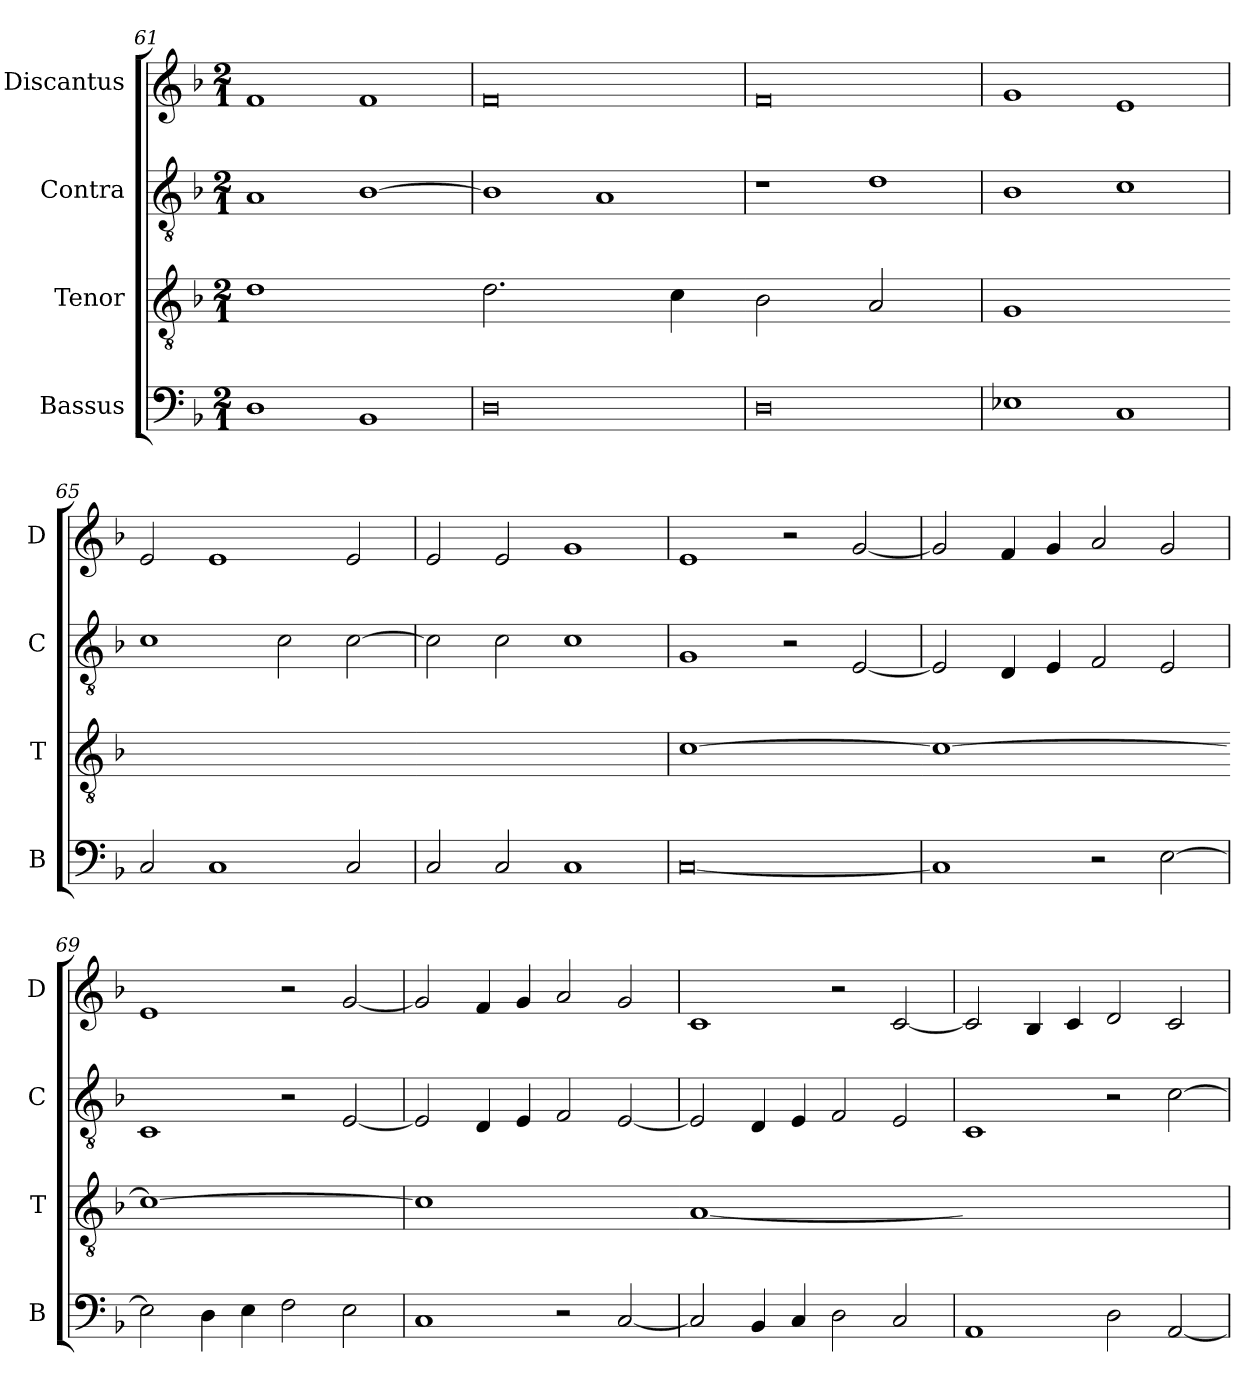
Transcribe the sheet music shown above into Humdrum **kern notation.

**kern	**kern	**kern	**kern
*part4	*part3	*part2	*part1
*staff4	*staff3	*staff2	*staff1
*I"Bassus	*I"Tenor	*I"Contra	*I"Discantus
*I'B	*I'T	*I'C	*I'D
*clefF4	*clefGv2	*clefGv2	*clefG2
*k[b-]	*k[b-]	*k[b-]	*k[b-]
*M2/1	*M2/1	*M2/1	*M2/1
=61	=61	=61	=61
!	!LO:N:vis=1	!	!
1D	0d	1A	1f
1BB-	.	[1B-	1f
=62	=62-	=62	=62
!	!LO:N:vis=2.	!	!
0D	1.d	1B-]	0f
.	.	1A	.
!	!LO:N:vis=4	!	!
.	2c\	.	.
=63	=63-	=63	=63
!	!LO:N:vis=2	!	!
0D	1B-	1r	0f
!	!LO:N:vis=2	!	!
.	1A	1d	.
=64	=64	=64	=64
!	!LO:N:vis=1	!	!
1E-X	[y0G	1B-	1g
1C	.	1c	1e
=65	=65-	=65	=65
!	!LO:N:vis=1	!	!
2C/	0Gyy_	1c	2e/
1C	.	.	1e
.	.	2c\	.
2C/	.	[2c\	2e/
=66	=66-	=66	=66
!	!LO:N:vis=1	!	!
2C/	0Gyy]	2c\]	2e/
2C/	.	2c\	2e/
1C	.	1c	1g
=67	=67	=67	=67
!	!LO:N:vis=1	!	!
[0C	[0c	1G	1e
.	.	2r	2r
.	.	[2E/	[2g/
=68	=68-	=68	=68
!	!LO:N:vis=1	!	!
1C]	0c_	2E/]	2g/]
.	.	4D/	4f/
.	.	4E/	4g/
2r	.	2F/	2a/
[2E\	.	2E/	2g/
=69	=69-	=69	=69
!	!LO:N:vis=1	!	!
2E\]	0c_	1C	1e
4D\	.	.	.
4E\	.	.	.
2F\	.	2r	2r
2E\	.	[2E/	[2g/
=70	=70	=70	=70
!	!LO:N:vis=1	!	!
1C	0c]	2E/]	2g/]
.	.	4D/	4f/
.	.	4E/	4g/
2r	.	2F/	2a/
[2C/	.	[2E/	2g/
=71	=71-	=71	=71
!	!LO:N:vis=1	!	!
2C/]	[0A	2E/]	1c
4BB-/	.	4D/	.
4C/	.	4E/	.
2D\	.	2F/	2r
2C/	.	2E/	[2c/
=72	=72-	=72	=72
!	!LO:N:vis=1	!	!
1AA	0Ayy]	1C	2c/]
.	.	.	4B-/
.	.	.	4c/
2D\	.	2r	2d/
[2AA/	.	[2c\	2c/
=	=	=	=
*-	*-	*-	*-
